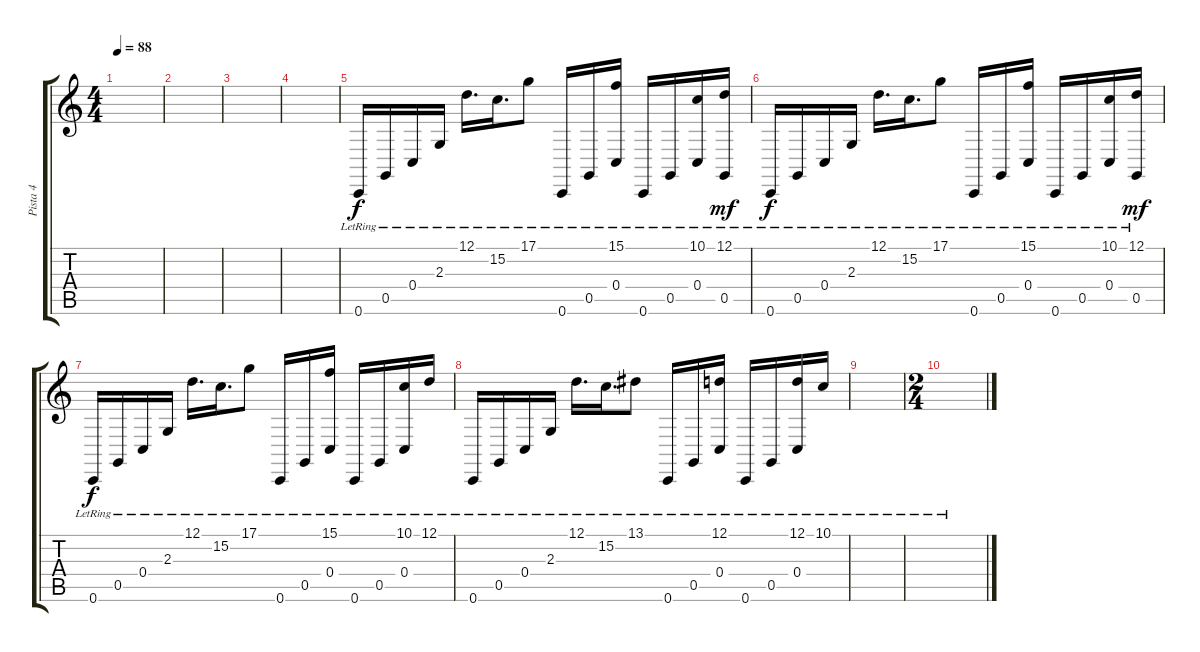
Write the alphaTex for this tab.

\track ("Pista 4" "Pista 4") {instrument brightacousticpiano}
\staff {score tabs}
\tuning (D4 A3 F3 C3 G2 C2) {hide}
\ts (4 4)
\tempo 88
\clef g2
\ks c
|
|
|
|
0.6{lr}.16{volume 14} 0.5{lr}.16 0.4{lr}.16 2.3{lr}.16 12.1{lr}.16{d} 15.2{lr}.16{d} 17.1{lr}.8 0.6{lr}.16 0.5{lr}.16 (15.1{lr} 0.4).16 0.6{lr}.16 0.5{lr}.16 (10.1{lr} 0.4).16 (12.1{lr} 0.5).16{dy mf} |
0.6{lr}.16{dy f} 0.5{lr}.16 0.4{lr}.16 2.3{lr}.16 12.1{lr}.16{d} 15.2{lr}.16{d} 17.1{lr}.8 0.6{lr}.16 0.5{lr}.16 (15.1{lr} 0.4).16 0.6{lr}.16 0.5{lr}.16 (10.1{lr} 0.4).16 (12.1{lr} 0.5).16{dy mf} |
0.6{lr}.16{dy f} 0.5{lr}.16 0.4{lr}.16 2.3{lr}.16 12.1{lr}.16{d} 15.2{lr}.16{d} 17.1{lr}.8 0.6{lr}.16 0.5{lr}.16 (15.1{lr} 0.4).16 0.6{lr}.16 0.5{lr}.16 (10.1{lr} 0.4).16 12.1{lr}.16 |
0.6{lr}.16 0.5{lr}.16 0.4{lr}.16 2.3{lr}.16 12.1{lr}.16{d} 15.2{lr}.16{d} 13.1{lr}.8 0.6{lr}.16 0.5{lr}.16 (12.1{lr} 0.4).16 0.6{lr}.16 0.5{lr}.16 (12.1{lr} 0.4).16 10.1{lr}.16 |
|
\ts (2 4)
